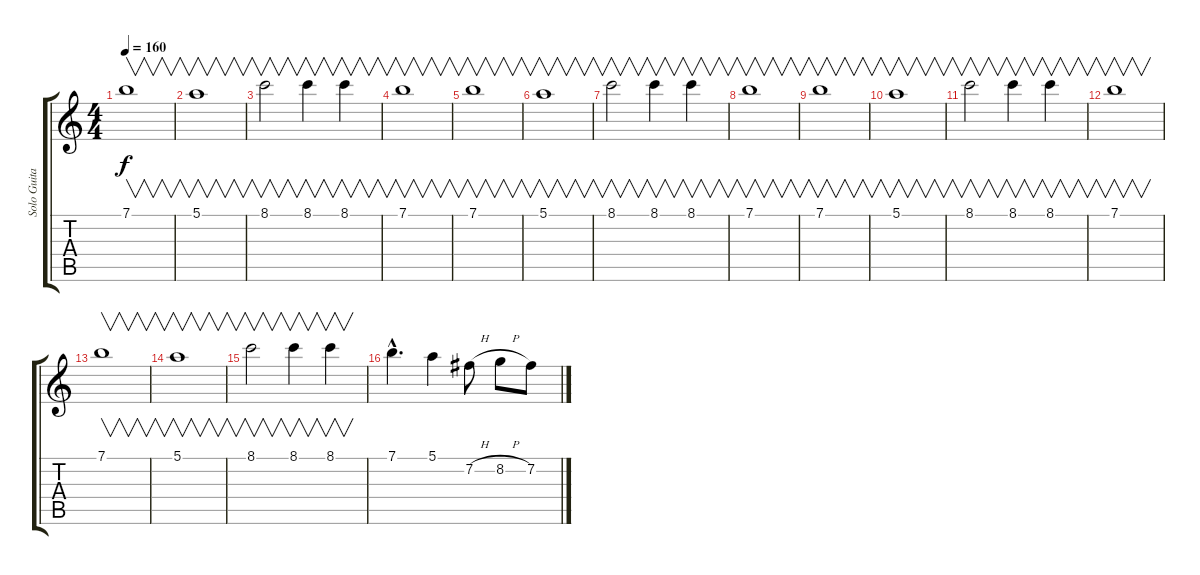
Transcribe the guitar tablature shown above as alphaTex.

\track ("Solo Guitar (Micha)" "Solo Guita") {instrument overdrivenguitar}
\staff {score tabs}
\tuning (E4 B3 G3 D3 A2 E2) {hide}
\ts (4 4)
\tempo 160
\clef g2
\ks c
7.1.1{v dy f volume 5 instrument guitarharmonics} |
5.1.1{v} |
8.1.2{v} 8.1.4{v} 8.1.4{v} |
7.1.1{v} |
7.1.1{v volume 6 instrument guitarharmonics} |
5.1.1{v} |
8.1.2{v} 8.1.4{v} 8.1.4{v} |
7.1.1{v} |
7.1.1{v volume 7 instrument guitarharmonics} |
5.1.1{v} |
8.1.2{v} 8.1.4{v} 8.1.4{v} |
7.1.1{v} |
7.1.1{v volume 8 instrument guitarharmonics} |
5.1.1{v} |
8.1.2{v} 8.1.4{v} 8.1.4{v} |
7.1{hac}.4{d} 5.1.4 7.2{h}.8 8.2{h}.8 7.2.8
